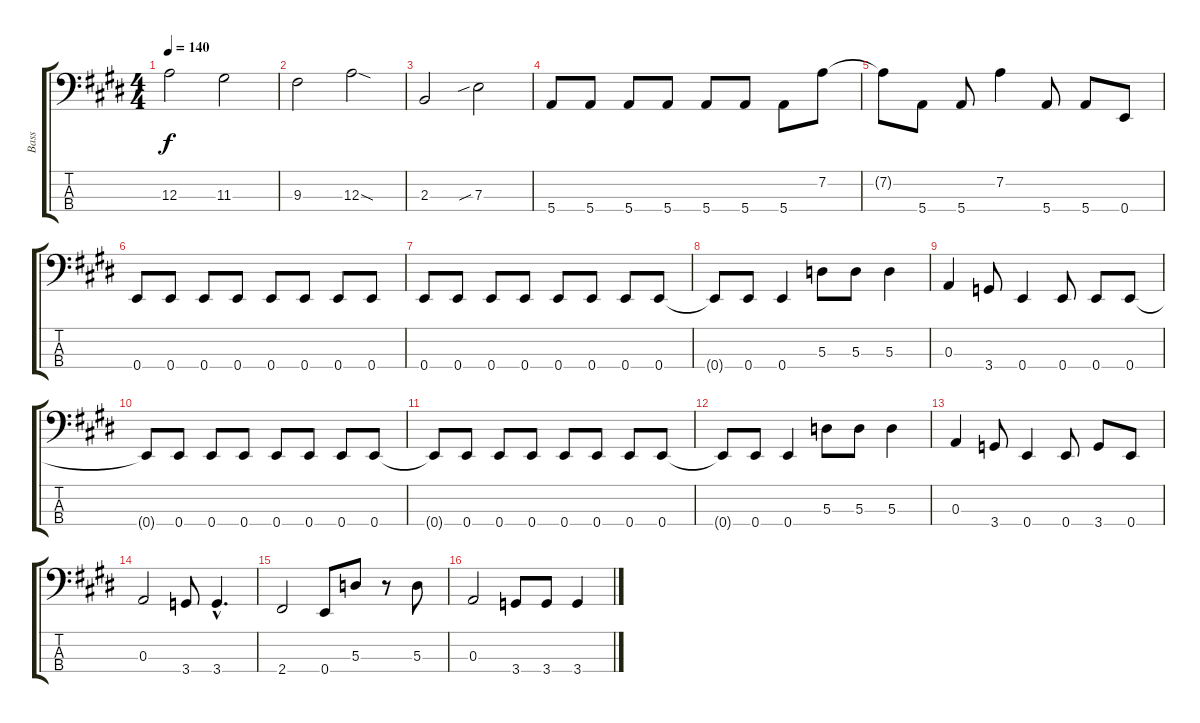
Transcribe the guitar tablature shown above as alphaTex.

\track ("Bass" "Bass") {instrument slapbass1}
\staff {score tabs}
\tuning (G2 D2 A1 E1) {hide}
\ts (4 4)
\tempo 140
\clef f4
\ks e
12.3.2{dy f} 11.3.2 |
9.3.2 12.3{sod}.2 |
2.3.2 7.3{sib}.2 |
5.4.8 5.4.8 5.4.8 5.4.8 5.4.8 5.4.8 5.4.8 7.2.8 |
7.2{t}.8 5.4.8 5.4.8 7.2.4 5.4.8 5.4.8 0.4.8 |
0.4.8 0.4.8 0.4.8 0.4.8 0.4.8 0.4.8 0.4.8 0.4.8 |
0.4.8 0.4.8 0.4.8 0.4.8 0.4.8 0.4.8 0.4.8 0.4.8 |
0.4{t}.8 0.4.8 0.4.4 5.3.8 5.3.8 5.3.4 |
0.3.4 3.4.8 0.4.4 0.4.8 0.4.8 0.4.8 |
0.4{t}.8 0.4.8 0.4.8 0.4.8 0.4.8 0.4.8 0.4.8 0.4.8 |
0.4{t}.8 0.4.8 0.4.8 0.4.8 0.4.8 0.4.8 0.4.8 0.4.8 |
0.4{t}.8 0.4.8 0.4.4 5.3.8 5.3.8 5.3.4 |
0.3.4 3.4.8 0.4.4 0.4.8 3.4.8 0.4.8 |
0.3.2 3.4.8 3.4{hac}.4{d} |
2.4.2 0.4.8 5.3.8 r.8 5.3.8 |
0.3.2 3.4.8 3.4.8 3.4.4
